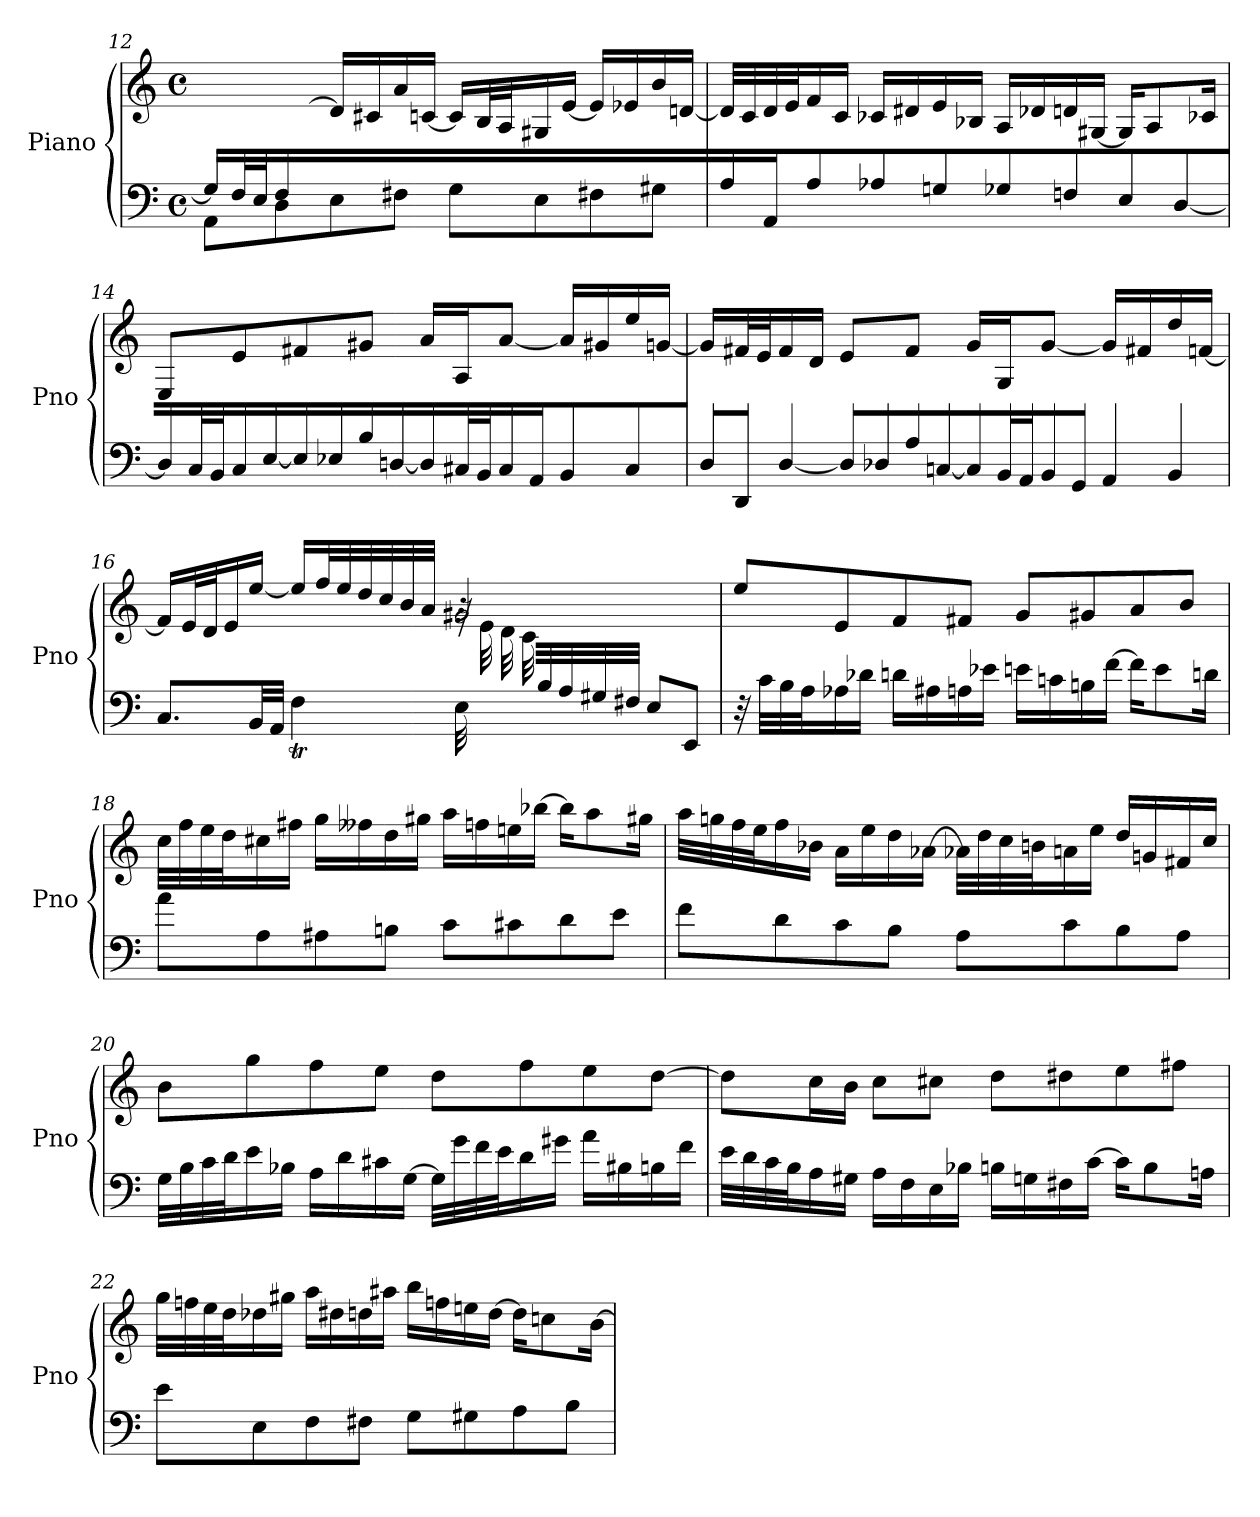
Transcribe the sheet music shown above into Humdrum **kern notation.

**kern	**kern
*part1	*part1
*staff2	*staff1
*I"Piano	*
*I'Pno	*
*clefF4	*clefG2
*k[]	*k[]
*M4/4	*M4/4
*met(c)	*met(c)
=12	=12
*^	*
16G/LL]	8AA\L	8.ryy
32F/L	.	.
32E/J	.	.
16F/	8D\	.
2ryy	.	[16d\JJ
.	8E\	16d/LL]
.	.	16c#X/
.	8F#X\J	16a/
.	.	[16cn/JJ
.	8G\L	16c/LL]
.	.	32B/L
.	.	32A/J
.	8E\	16G#X/
4ryy	.	[16e/JJ
.	8F#X\	16e/LL]
.	.	16e-Xi/
.	8G#X\J	16b/
16ryy	.	[16dn/JJ
*v	*v	*
!!LO:LB:g=z
=13	=13
16A\LL	32d/LLL]
.	32c/
16AA\J	32d/
.	32e/J
8A\J	16f/
.	16c/JJ
8A-Xi\L	16c-Xi/LL
.	16d#X/
8Gn\J	16e/
.	16B-X/JJ
8G-Xi\L	16A/LL
.	16d-Xi/
8Fn\	16dn/
.	[16G#X/JJ
8E\	16G#/KL]
.	8A/
[8D\J	.
.	16c-Xi/Jk
=14	=14
16D\LL]	8E/L
32C\L	.
32BB\J	.
16C\	8e/
[16E\JJ	.
16E\LL]	8f#X/
16E-Xi\	.
16B\	8g#X/J
[16Dn\JJ	.
16D/LL]	16a/LL
32C#X/L	16A/J
32BB/J	.
16C#/	[8a/J
16AA/JJ	.
8BB/L	16a/LL]
.	16g#X/
8C#/J	16ee/
.	[16gn/JJ
!!LO:LB:g=z
=15	=15
16D/LL	16g/LL]
16DD/J	32f#X/L
.	32e/J
[8D/J	16f#/
.	16d/JJ
16D/LL]	8e/L
16D-Xi/	.
16A/	8f#/J
[16Cn/JJ	.
16C/LL]	16g/LL
32BB/L	16G/J
32AA/J	.
16BB/	[8g/J
16GG/JJ	.
8AA/L	16g/LL]
.	16f#X/
8BB/J	16dd/
.	[16fn/JJ
=16	=16
*^	*^
2ryy	8.C/L	16f/LL]	2ryy
.	.	32e/L	.
.	.	32d/J	.
.	.	16e/	.
.	32BB/LL	[16ee/JJ	.
.	32AA/JJJ	.	.
.	4FT\	16ee/LL]	.
.	.	32ff/L	.
.	.	32ee/	.
.	.	32dd/	.
.	.	32cc/	.
.	.	32b/	.
.	.	32a/JJJ	.
8ryy	32E\	2g#X/	32rg
.	32ryy	.	32e\LLL
.	16ryy	.	32d\
.	.	.	32c\
32B/	8ryy	.	8ryy
32A/	.	.	.
32G#X/	.	.	.
32F#X/JJJ	.	.	.
4ryy	8E/L	.	4ryy
.	8EE/J	.	.
*v	*v	*	*
*	*v	*v
!!LO:LB:g=z
=17	=17
32r	8ee\L
32c\LLL	.
32B\	.
32A\J	.
16A-Xi\	8e/
16d-Xi\JJ	.
16d\LL	8f/
16A#Xi\	.
16A\	8f#X/J
16e-Xi\JJ	.
16e\LL	8g/L
16cn\	.
16Bn\	8g#X/
[16f\JJ	.
16f\KL]	8a/
8e\	.
.	8b/J
16dn\Jk	.
=18	=18
8a\L	32cc\LLL
.	32ff\
.	32ee\
.	32dd\J
8A\	16cc#X\
.	16ff#X\JJ
8A#Xi\	16gg\LL
.	16ff--Xi\
8Bn\J	16dd\
.	16gg#X\JJ
8c\L	16aa\LL
.	16ffn\
8c#X\	16een\
.	[16bb-X\JJ
8d\	16bb-\KL]
.	8aa\
8e\J	.
.	16gg#X\Jk
!!LO:LB:g=z
=19	=19
8f\L	32aa\LLL
.	32ggn\
.	32ff\
.	32ee\J
8d\	16ff\
.	16b-X\JJ
8c\	16a\LL
.	16ee\
8B\J	16dd\
.	[16a-Xi\JJ
8A\L	32a-Xi\LLL]
.	32dd\
.	32cc\
.	32bn\J
8c\	16a\
.	16ee\JJ
8B\	16dd/LL
.	16gn/
8A\J	16f#X/
.	16cc/JJ
=20	=20
32G\LLL	8b\L
32B\	.
32c\	.
32d\J	.
16e\	8gg\
16B-X\JJ	.
16A\LL	8ff\
16d\	.
16c#X\	8ee\J
[16G\JJ	.
32G\LLL]	8dd\L
32g\	.
32f\	.
32e\J	.
16d\	8ff\
16g#X\JJ	.
16a\LL	8ee\
16B#Xi\	.
16Bn\	[8dd\J
16f\JJ	.
!!LO:LB:g=z
=21	=21
32e\LLL	8dd\L]
32d\	.
32c\	.
32B\J	.
16A\	16cc\L
16G#X\JJ	16b\JJ
16A\LL	8cc\L
16F\	.
16E\	8cc#X\J
16B-Xi\JJ	.
16B\LL	8dd\L
16Gn\	.
16F#X\	8dd#X\
[16c\JJ	.
16c\KL]	8ee\
8B\	.
.	8ff#X\J
16An\Jk	.
=22	=22
8e\L	32gg\LLL
.	32ffn\
.	32ee\
.	32dd\J
8E\	16dd-Xi\
.	16gg#X\JJ
8F\	16aa\LL
.	16dd#Xi\
8F#X\J	16dd\
.	16aa#X\JJ
8G\L	16bb\LL
.	16ffn\
8G#X\	16een\
.	[16dd\JJ
8A\	16dd\KL]
.	8ccn\
8B\J	.
.	[16b\Jk
=	=
*-	*-
